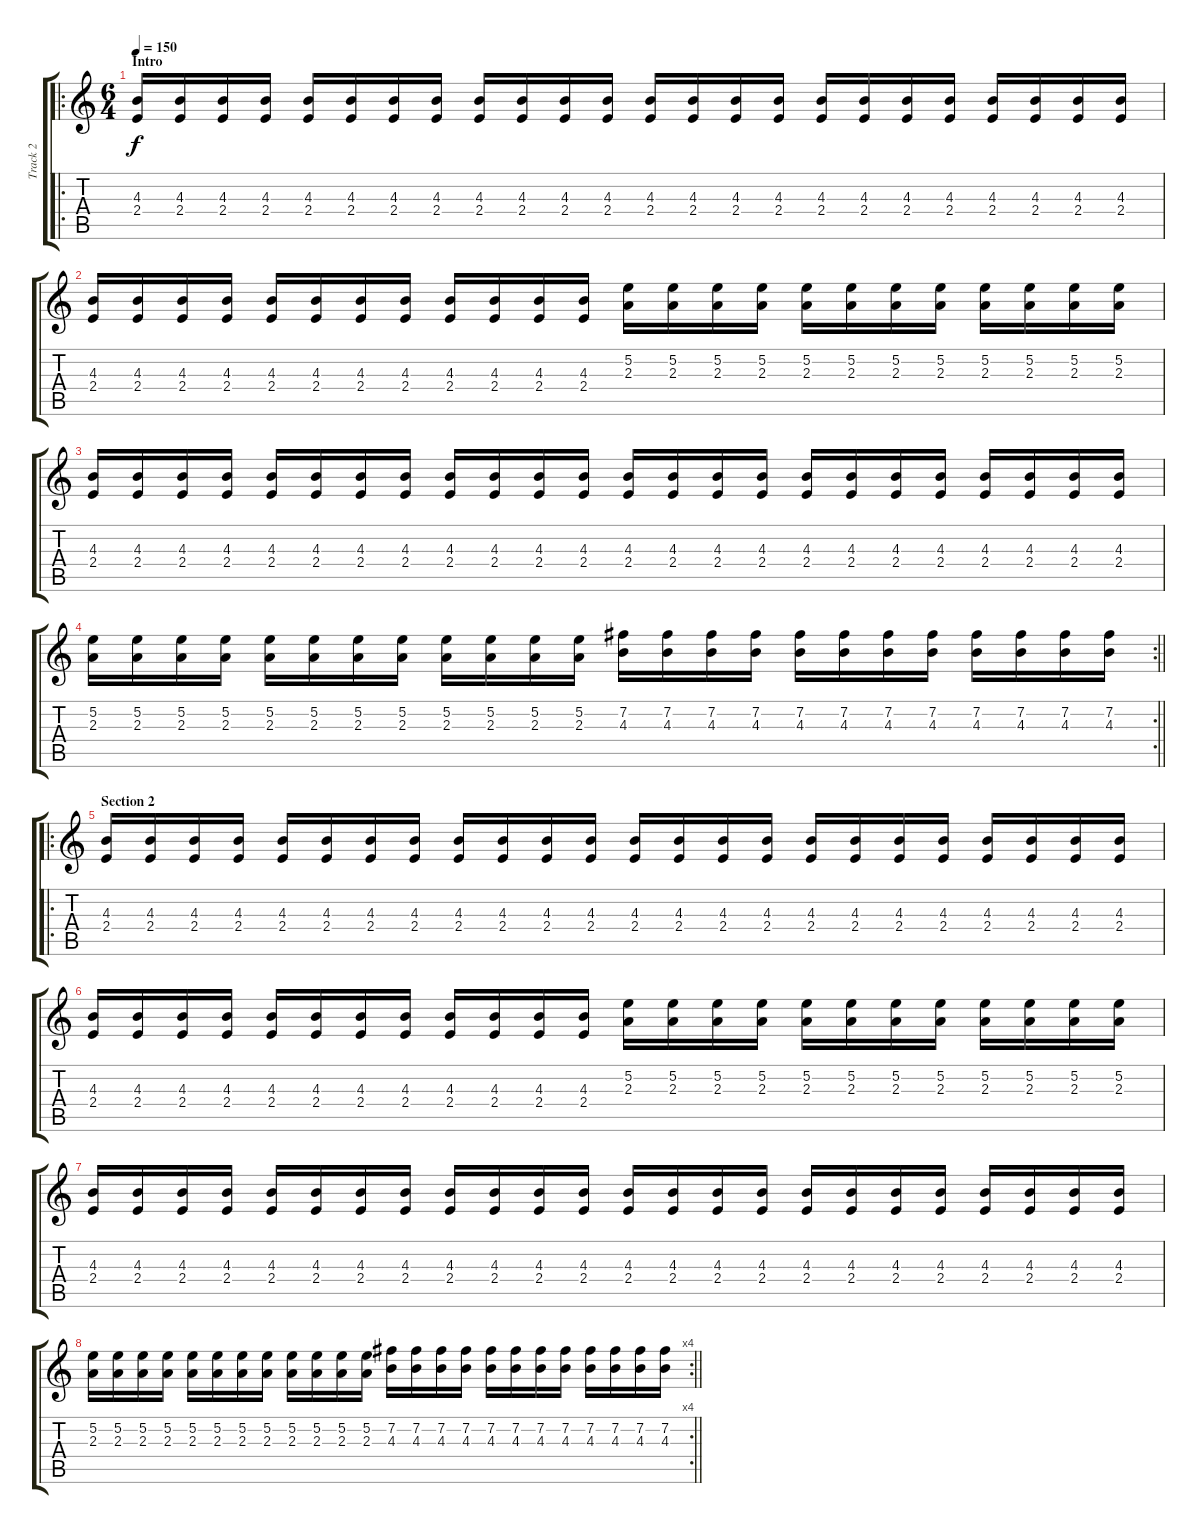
\track ("Track 2" "Track 2") {instrument overdrivenguitar}
\staff {score tabs}
\tuning (E4 B3 G3 D3 A2 E2) {hide}
\ro
\ts (6 4)
\section ("" "Intro")
\tempo 150
\clef g2
\ks c
(4.3 2.4).16{dy f} (4.3 2.4).16 (4.3 2.4).16 (4.3 2.4).16 (4.3 2.4).16 (4.3 2.4).16 (4.3 2.4).16 (4.3 2.4).16 (4.3 2.4).16 (4.3 2.4).16 (4.3 2.4).16 (4.3 2.4).16 (4.3 2.4).16 (4.3 2.4).16 (4.3 2.4).16 (4.3 2.4).16 (4.3 2.4).16 (4.3 2.4).16 (4.3 2.4).16 (4.3 2.4).16 (4.3 2.4).16 (4.3 2.4).16 (4.3 2.4).16 (4.3 2.4).16 |
(4.3 2.4).16 (4.3 2.4).16 (4.3 2.4).16 (4.3 2.4).16 (4.3 2.4).16 (4.3 2.4).16 (4.3 2.4).16 (4.3 2.4).16 (4.3 2.4).16 (4.3 2.4).16 (4.3 2.4).16 (4.3 2.4).16 (5.2 2.3).16 (5.2 2.3).16 (5.2 2.3).16 (5.2 2.3).16 (5.2 2.3).16 (5.2 2.3).16 (5.2 2.3).16 (5.2 2.3).16 (5.2 2.3).16 (5.2 2.3).16 (5.2 2.3).16 (5.2 2.3).16 |
(4.3 2.4).16 (4.3 2.4).16 (4.3 2.4).16 (4.3 2.4).16 (4.3 2.4).16 (4.3 2.4).16 (4.3 2.4).16 (4.3 2.4).16 (4.3 2.4).16 (4.3 2.4).16 (4.3 2.4).16 (4.3 2.4).16 (4.3 2.4).16 (4.3 2.4).16 (4.3 2.4).16 (4.3 2.4).16 (4.3 2.4).16 (4.3 2.4).16 (4.3 2.4).16 (4.3 2.4).16 (4.3 2.4).16 (4.3 2.4).16 (4.3 2.4).16 (4.3 2.4).16 |
\rc 2
\barLineRight lightlight
(5.2 2.3).16 (5.2 2.3).16 (5.2 2.3).16 (5.2 2.3).16 (5.2 2.3).16 (5.2 2.3).16 (5.2 2.3).16 (5.2 2.3).16 (5.2 2.3).16 (5.2 2.3).16 (5.2 2.3).16 (5.2 2.3).16 (7.2 4.3).16 (7.2 4.3).16 (7.2 4.3).16 (7.2 4.3).16 (7.2 4.3).16 (7.2 4.3).16 (7.2 4.3).16 (7.2 4.3).16 (7.2 4.3).16 (7.2 4.3).16 (7.2 4.3).16 (7.2 4.3).16 |
\ro
\section ("" "Section 2")
(4.3 2.4).16 (4.3 2.4).16 (4.3 2.4).16 (4.3 2.4).16 (4.3 2.4).16 (4.3 2.4).16 (4.3 2.4).16 (4.3 2.4).16 (4.3 2.4).16 (4.3 2.4).16 (4.3 2.4).16 (4.3 2.4).16 (4.3 2.4).16 (4.3 2.4).16 (4.3 2.4).16 (4.3 2.4).16 (4.3 2.4).16 (4.3 2.4).16 (4.3 2.4).16 (4.3 2.4).16 (4.3 2.4).16 (4.3 2.4).16 (4.3 2.4).16 (4.3 2.4).16 |
(4.3 2.4).16 (4.3 2.4).16 (4.3 2.4).16 (4.3 2.4).16 (4.3 2.4).16 (4.3 2.4).16 (4.3 2.4).16 (4.3 2.4).16 (4.3 2.4).16 (4.3 2.4).16 (4.3 2.4).16 (4.3 2.4).16 (5.2 2.3).16 (5.2 2.3).16 (5.2 2.3).16 (5.2 2.3).16 (5.2 2.3).16 (5.2 2.3).16 (5.2 2.3).16 (5.2 2.3).16 (5.2 2.3).16 (5.2 2.3).16 (5.2 2.3).16 (5.2 2.3).16 |
(4.3 2.4).16 (4.3 2.4).16 (4.3 2.4).16 (4.3 2.4).16 (4.3 2.4).16 (4.3 2.4).16 (4.3 2.4).16 (4.3 2.4).16 (4.3 2.4).16 (4.3 2.4).16 (4.3 2.4).16 (4.3 2.4).16 (4.3 2.4).16 (4.3 2.4).16 (4.3 2.4).16 (4.3 2.4).16 (4.3 2.4).16 (4.3 2.4).16 (4.3 2.4).16 (4.3 2.4).16 (4.3 2.4).16 (4.3 2.4).16 (4.3 2.4).16 (4.3 2.4).16 |
\rc 4
\barLineRight lightlight
(5.2 2.3).16 (5.2 2.3).16 (5.2 2.3).16 (5.2 2.3).16 (5.2 2.3).16 (5.2 2.3).16 (5.2 2.3).16 (5.2 2.3).16 (5.2 2.3).16 (5.2 2.3).16 (5.2 2.3).16 (5.2 2.3).16 (7.2 4.3).16 (7.2 4.3).16 (7.2 4.3).16 (7.2 4.3).16 (7.2 4.3).16 (7.2 4.3).16 (7.2 4.3).16 (7.2 4.3).16 (7.2 4.3).16 (7.2 4.3).16 (7.2 4.3).16 (7.2 4.3).16
